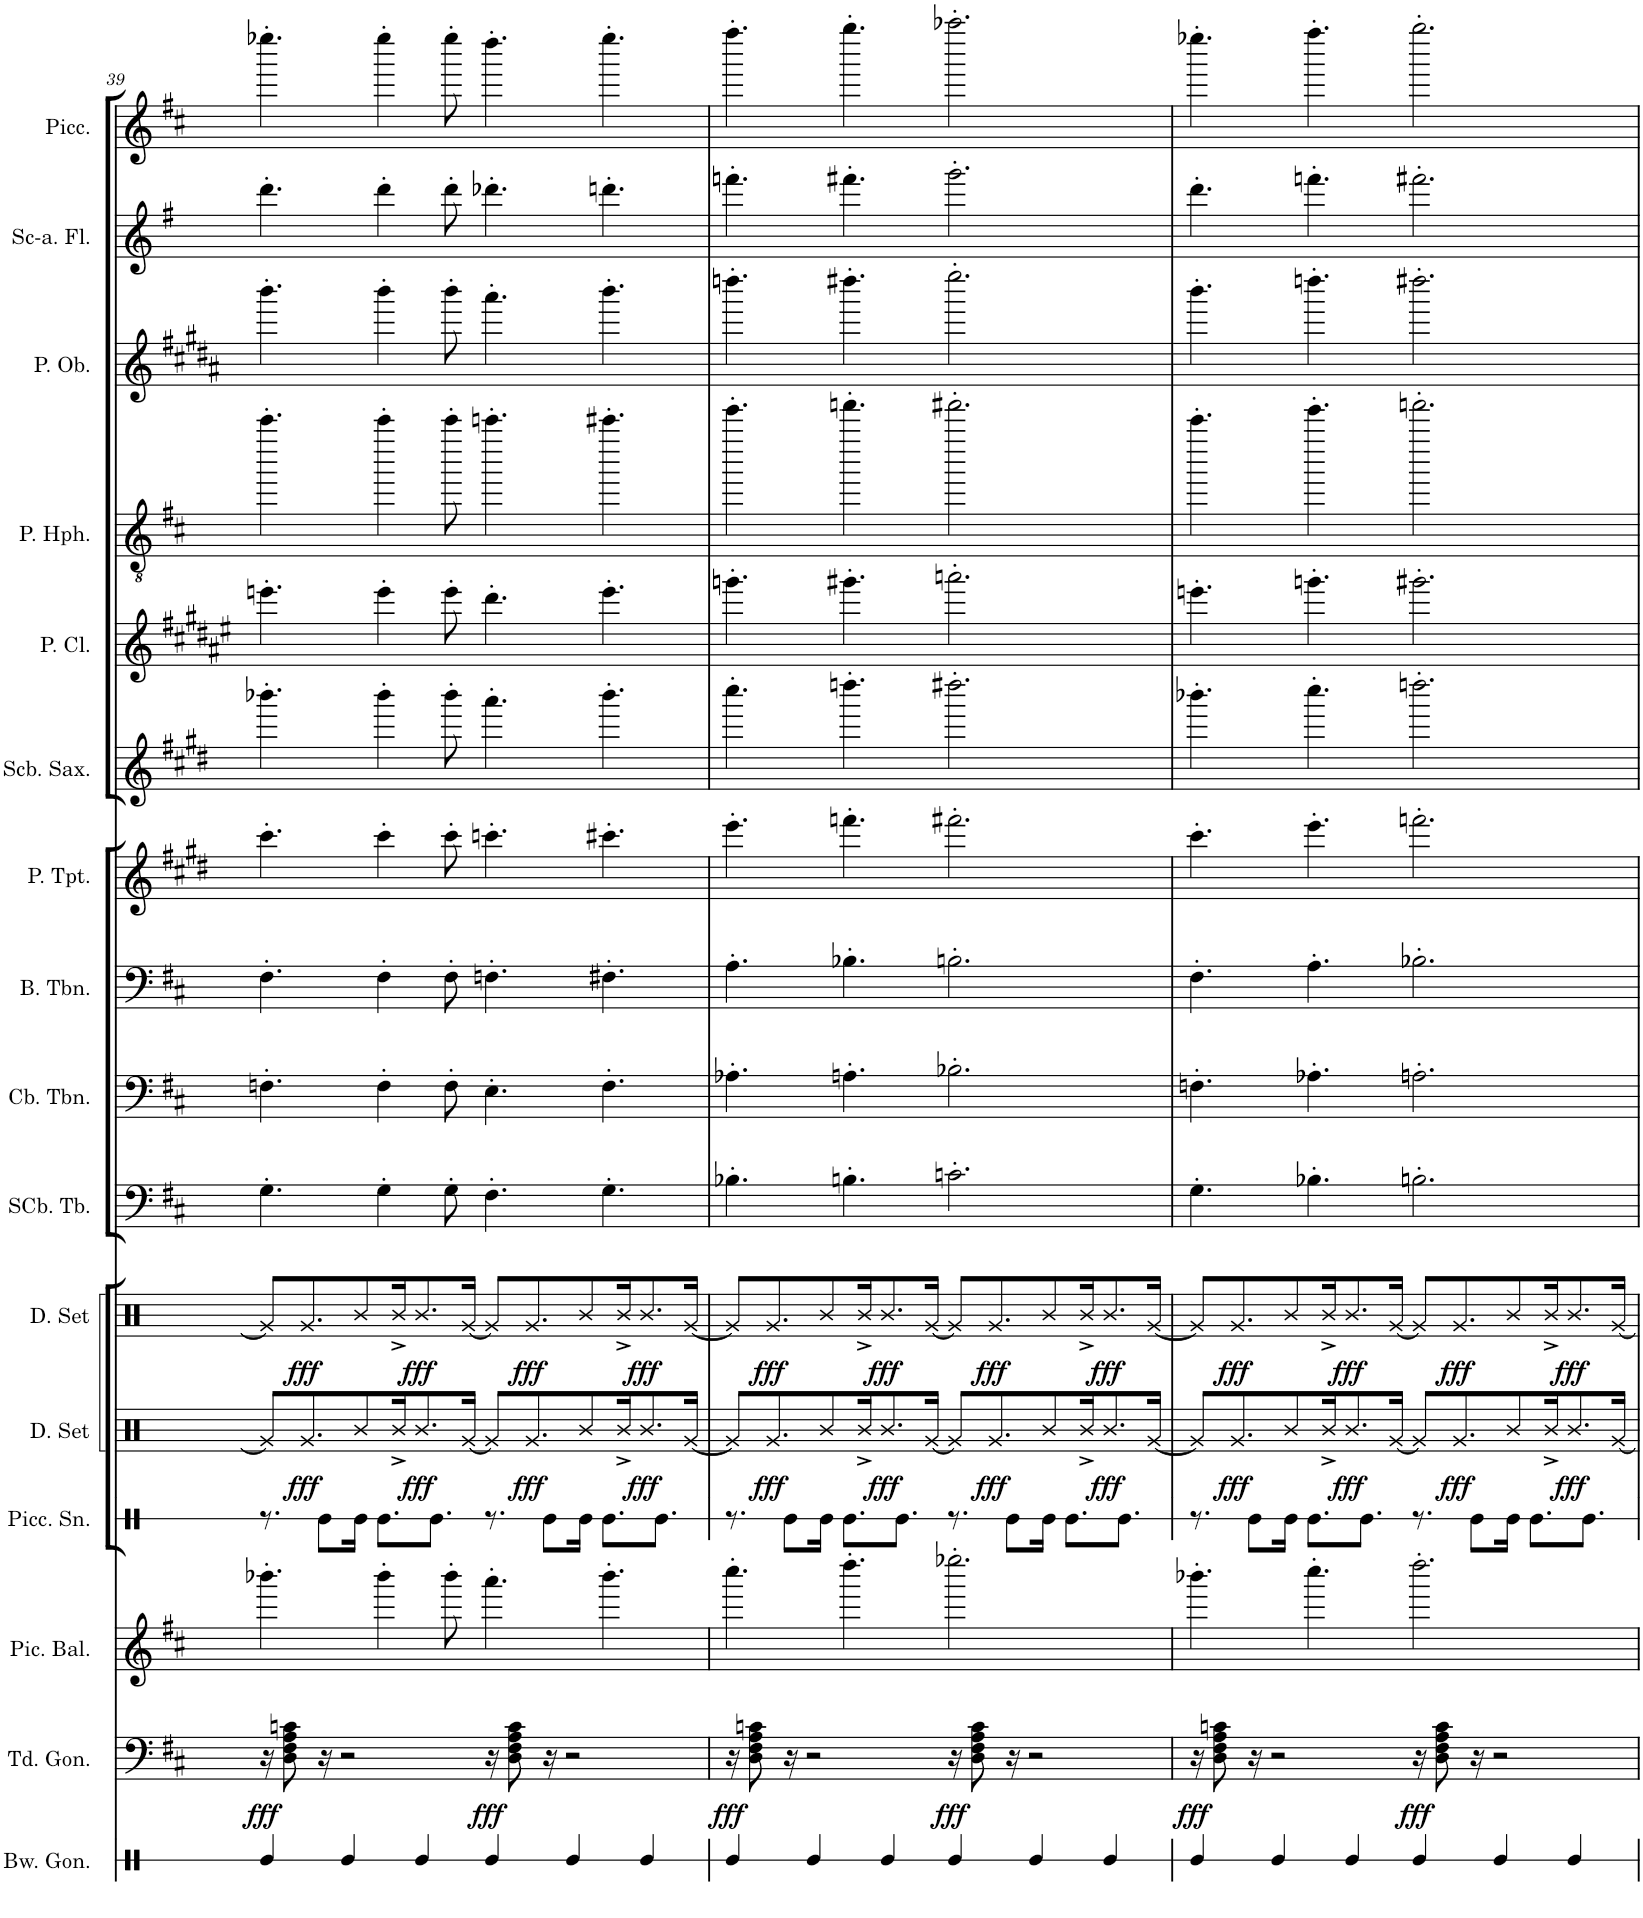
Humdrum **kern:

**kern	**kern	**dynam	**kern	**kern	**kern	**dynam	**kern	**dynam	**kern	**kern	**kern	**kern	**kern	**kern	**kern	**kern	**kern	**kern
*part16	*part15	*part15	*part14	*part13	*part12	*part12	*part11	*part11	*part10	*part9	*part8	*part7	*part6	*part5	*part4	*part3	*part2	*part1
*staff16	*staff15	*staff15	*staff14	*staff13	*staff12	*staff12	*staff11	*staff11	*staff10	*staff9	*staff8	*staff7	*staff6	*staff5	*staff4	*staff3	*staff2	*staff1
*I"Bowl Gongs	*I"Tuned Gongs	*	*I"Piccolo Balalaika	*I"Piccolo Snare	*I"Drumset	*	*I"Drumset	*	*I"Sub-Contrabass Tuba	*I"Contrabass Trombone	*I"Bass Trombone	*I"Piccolo Trumpet	*I"Subcontrabass Saxophone	*I"Piccolo Clarinet	*I"Piccolo Heckelphone	*I"Piccolo Oboe	*I"Sub Contra-alto Flute	*I"Piccolo
*I'Bw. Gon.	*I'Td. Gon.	*	*I'Pic. Bal.	*I'Picc. Sn.	*I'D. Set	*	*I'D. Set	*	*I'SCb. Tb.	*I'Cb. Tbn.	*I'B. Tbn.	*I'P. Tpt.	*I'Scb. Sax.	*I'P. Cl.	*I'P. Hph.	*I'P. Ob.	*I'Sc-a. Fl.	*I'Picc.
!!LO:PB:g=z
*clefX	*clefF4	*	*clefG2	*clefX	*clefX	*	*clefX	*	*clefF4	*clefF4	*clefF4	*clefG2	*clefG2	*clefG2	*clefGv2	*clefG2	*clefG2	*clefG2
*	*	*	*	*	*	*	*	*	*	*	*	*Trd-6c-10	*Trd22c38	*Trd-5c-8	*	*Trd-2c-3	*Trd17c29	*Trd-7c-12
*k[]	*k[f#c#]	*	*k[f#c#]	*k[]	*k[]	*	*k[]	*	*k[f#c#]	*k[f#c#]	*k[f#c#]	*k[f#c#g#d#]	*k[f#c#g#d#]	*k[f#c#g#d#a#e#]	*k[f#c#]	*k[f#c#g#d#a#]	*k[f#]	*k[f#c#]
*M12/8	*M12/8	*	*M12/8	*M12/8	*M12/8	*	*M12/8	*	*M12/8	*M12/8	*M12/8	*M12/8	*M12/8	*M12/8	*M12/8	*M12/8	*M12/8	*M12/8
=39	=39	=39	=39	=39	=39	=39	=39	=39	=39	=39	=39	=39	=39	=39	=39	=39	=39	=39
!	!	!LO:DY:b	!	!	!	!	!	!	!	!	!	!	!	!	!	!	!	!
4Re/	16r	fff	4.bbb-X'\	8.r	8Rg/L]	.	8Rg/L]	.	4.G'\	4.Fn'\	4.F#'\	4.ccc#'\	4.bbb-X'\	4.eeen'\	4.cccc#'\	4.bbb'\	4.ddd'\	4.eeee-X'\
.	8D\ 8F#\ 8A\ 8cn\	.	.	.	.	.	.	.	.	.	.	.	.	.	.	.	.	.
!	!	!	!	!	!	!LO:DY:b	!	!LO:DY:b	!	!	!	!	!	!	!	!	!	!
.	.	.	.	.	8.Rg/	fff	8.Rg/	fff	.	.	.	.	.	.	.	.	.	.
.	16r	.	.	8Re\L	.	.	.	.	.	.	.	.	.	.	.	.	.	.
4Re/	2r	.	.	.	.	.	.	.	.	.	.	.	.	.	.	.	.	.
.	.	.	.	16Re\Jk	8R/	.	8R/	.	.	.	.	.	.	.	.	.	.	.
.	.	.	4bbb-'\	8.Re\L	.	.	.	.	4G'\	4F'\	4F#'\	4ccc#'\	4bbb-'\	4eee'\	4cccc#'\	4bbb'\	4ddd'\	4eeee-'\
.	.	.	.	.	16R^/K	.	16R^/K	.	.	.	.	.	.	.	.	.	.	.
!	!	!	!	!	!	!LO:DY:b	!	!LO:DY:b	!	!	!	!	!	!	!	!	!	!
4Re/	.	.	.	.	8.R/	fff	8.R/	fff	.	.	.	.	.	.	.	.	.	.
.	.	.	.	8.Re\J	.	.	.	.	.	.	.	.	.	.	.	.	.	.
.	.	.	8bbb-'\	.	.	.	.	.	8G'\	8F'\	8F#'\	8ccc#'\	8bbb-'\	8eee'\	8cccc#'\	8bbb'\	8ddd'\	8eeee-'\
.	.	.	.	.	[16Rg/Jk	.	[16Rg/Jk	.	.	.	.	.	.	.	.	.	.	.
!	!	!LO:DY:b	!	!	!	!	!	!	!	!	!	!	!	!	!	!	!	!
4Re/	16r	fff	4.aaa'\	8.r	8Rg/L]	.	8Rg/L]	.	4.F#'\	4.E'\	4.Fn'\	4.cccn'\	4.aaa'\	4.ddd#'\	4.ccccn'\	4.aaa#'\	4.ddd-X'\	4.dddd'\
.	8D\ 8F#\ 8A\ 8c\	.	.	.	.	.	.	.	.	.	.	.	.	.	.	.	.	.
!	!	!	!	!	!	!LO:DY:b	!	!LO:DY:b	!	!	!	!	!	!	!	!	!	!
.	.	.	.	.	8.Rg/	fff	8.Rg/	fff	.	.	.	.	.	.	.	.	.	.
.	16r	.	.	8Re\L	.	.	.	.	.	.	.	.	.	.	.	.	.	.
4Re/	2r	.	.	.	.	.	.	.	.	.	.	.	.	.	.	.	.	.
.	.	.	.	16Re\Jk	8R/	.	8R/	.	.	.	.	.	.	.	.	.	.	.
.	.	.	4.bbb-'\	8.Re\L	.	.	.	.	4.G'\	4.F'\	4.F#X'\	4.ccc#X'\	4.bbb-'\	4.eee'\	4.cccc#X'\	4.bbb'\	4.dddn'\	4.eeee-'\
.	.	.	.	.	16R^/K	.	16R^/K	.	.	.	.	.	.	.	.	.	.	.
!	!	!	!	!	!	!LO:DY:b	!	!LO:DY:b	!	!	!	!	!	!	!	!	!	!
4Re/	.	.	.	.	8.R/	fff	8.R/	fff	.	.	.	.	.	.	.	.	.	.
.	.	.	.	8.Re\J	.	.	.	.	.	.	.	.	.	.	.	.	.	.
.	.	.	.	.	[16Rg/Jk	.	[16Rg/Jk	.	.	.	.	.	.	.	.	.	.	.
=40	=40	=40	=40	=40	=40	=40	=40	=40	=40	=40	=40	=40	=40	=40	=40	=40	=40	=40
!	!	!LO:DY:b	!	!	!	!	!	!	!	!	!	!	!	!	!	!	!	!
4Re/	16r	fff	4.cccc#'\	8.r	8Rg/L]	.	8Rg/L]	.	4.B-X'\	4.A-X'\	4.A'\	4.eee'\	4.cccc#'\	4.gggn'\	4.eeee'\	4.ddddn'\	4.fffn'\	4.ffff#'\
.	8D\ 8F#\ 8A\ 8cn\	.	.	.	.	.	.	.	.	.	.	.	.	.	.	.	.	.
!	!	!	!	!	!	!LO:DY:b	!	!LO:DY:b	!	!	!	!	!	!	!	!	!	!
.	.	.	.	.	8.Rg/	fff	8.Rg/	fff	.	.	.	.	.	.	.	.	.	.
.	16r	.	.	8Re\L	.	.	.	.	.	.	.	.	.	.	.	.	.	.
4Re/	2r	.	.	.	.	.	.	.	.	.	.	.	.	.	.	.	.	.
.	.	.	.	16Re\Jk	8R/	.	8R/	.	.	.	.	.	.	.	.	.	.	.
.	.	.	4.dddd'\	8.Re\L	.	.	.	.	4.Bn'\	4.An'\	4.B-X'\	4.fffn'\	4.ddddn'\	4.ggg#X'\	4.ffffn'\	4.dddd#X'\	4.fff#X'\	4.gggg'\
.	.	.	.	.	16R^/K	.	16R^/K	.	.	.	.	.	.	.	.	.	.	.
!	!	!	!	!	!	!LO:DY:b	!	!LO:DY:b	!	!	!	!	!	!	!	!	!	!
4Re/	.	.	.	.	8.R/	fff	8.R/	fff	.	.	.	.	.	.	.	.	.	.
.	.	.	.	8.Re\J	.	.	.	.	.	.	.	.	.	.	.	.	.	.
.	.	.	.	.	[16Rg/Jk	.	[16Rg/Jk	.	.	.	.	.	.	.	.	.	.	.
!	!	!LO:DY:b	!	!	!	!	!	!	!	!	!	!	!	!	!	!	!	!
4Re/	16r	fff	2.eeee-X'\	8.r	8Rg/L]	.	8Rg/L]	.	2.cn'\	2.B-X'\	2.Bn'\	2.fff#X'\	2.dddd#X'\	2.aaan'\	2.ffff#X'\	2.eeee'\	2.ggg'\	2.aaaa-X'\
.	8D\ 8F#\ 8A\ 8c\	.	.	.	.	.	.	.	.	.	.	.	.	.	.	.	.	.
!	!	!	!	!	!	!LO:DY:b	!	!LO:DY:b	!	!	!	!	!	!	!	!	!	!
.	.	.	.	.	8.Rg/	fff	8.Rg/	fff	.	.	.	.	.	.	.	.	.	.
.	16r	.	.	8Re\L	.	.	.	.	.	.	.	.	.	.	.	.	.	.
4Re/	2r	.	.	.	.	.	.	.	.	.	.	.	.	.	.	.	.	.
.	.	.	.	16Re\Jk	8R/	.	8R/	.	.	.	.	.	.	.	.	.	.	.
.	.	.	.	8.Re\L	.	.	.	.	.	.	.	.	.	.	.	.	.	.
.	.	.	.	.	16R^/K	.	16R^/K	.	.	.	.	.	.	.	.	.	.	.
!	!	!	!	!	!	!LO:DY:b	!	!LO:DY:b	!	!	!	!	!	!	!	!	!	!
4Re/	.	.	.	.	8.R/	fff	8.R/	fff	.	.	.	.	.	.	.	.	.	.
.	.	.	.	8.Re\J	.	.	.	.	.	.	.	.	.	.	.	.	.	.
.	.	.	.	.	[16Rg/Jk	.	[16Rg/Jk	.	.	.	.	.	.	.	.	.	.	.
=41	=41	=41	=41	=41	=41	=41	=41	=41	=41	=41	=41	=41	=41	=41	=41	=41	=41	=41
!	!	!LO:DY:b	!	!	!	!	!	!	!	!	!	!	!	!	!	!	!	!
4Re/	16r	fff	4.bbb-X'\	8.r	8Rg/L]	.	8Rg/L]	.	4.G'\	4.Fn'\	4.F#'\	4.ccc#'\	4.bbb-X'\	4.eeen'\	4.cccc#'\	4.bbb'\	4.ddd'\	4.eeee-X'\
.	8D\ 8F#\ 8A\ 8cn\	.	.	.	.	.	.	.	.	.	.	.	.	.	.	.	.	.
!	!	!	!	!	!	!LO:DY:b	!	!LO:DY:b	!	!	!	!	!	!	!	!	!	!
.	.	.	.	.	8.Rg/	fff	8.Rg/	fff	.	.	.	.	.	.	.	.	.	.
.	16r	.	.	8Re\L	.	.	.	.	.	.	.	.	.	.	.	.	.	.
4Re/	2r	.	.	.	.	.	.	.	.	.	.	.	.	.	.	.	.	.
.	.	.	.	16Re\Jk	8R/	.	8R/	.	.	.	.	.	.	.	.	.	.	.
.	.	.	4.cccc#'\	8.Re\L	.	.	.	.	4.B-X'\	4.A-X'\	4.A'\	4.eee'\	4.cccc#'\	4.gggn'\	4.eeee'\	4.ddddn'\	4.fffn'\	4.ffff#'\
.	.	.	.	.	16R^/K	.	16R^/K	.	.	.	.	.	.	.	.	.	.	.
!	!	!	!	!	!	!LO:DY:b	!	!LO:DY:b	!	!	!	!	!	!	!	!	!	!
4Re/	.	.	.	.	8.R/	fff	8.R/	fff	.	.	.	.	.	.	.	.	.	.
.	.	.	.	8.Re\J	.	.	.	.	.	.	.	.	.	.	.	.	.	.
.	.	.	.	.	[16Rg/Jk	.	[16Rg/Jk	.	.	.	.	.	.	.	.	.	.	.
!	!	!LO:DY:b	!	!	!	!	!	!	!	!	!	!	!	!	!	!	!	!
4Re/	16r	fff	2.dddd'\	8.r	8Rg/L]	.	8Rg/L]	.	2.Bn'\	2.An'\	2.B-X'\	2.fffn'\	2.ddddn'\	2.ggg#X'\	2.ffffn'\	2.dddd#X'\	2.fff#X'\	2.gggg'\
.	8D\ 8F#\ 8A\ 8c\	.	.	.	.	.	.	.	.	.	.	.	.	.	.	.	.	.
!	!	!	!	!	!	!LO:DY:b	!	!LO:DY:b	!	!	!	!	!	!	!	!	!	!
.	.	.	.	.	8.Rg/	fff	8.Rg/	fff	.	.	.	.	.	.	.	.	.	.
.	16r	.	.	8Re\L	.	.	.	.	.	.	.	.	.	.	.	.	.	.
4Re/	2r	.	.	.	.	.	.	.	.	.	.	.	.	.	.	.	.	.
.	.	.	.	16Re\Jk	8R/	.	8R/	.	.	.	.	.	.	.	.	.	.	.
.	.	.	.	8.Re\L	.	.	.	.	.	.	.	.	.	.	.	.	.	.
.	.	.	.	.	16R^/K	.	16R^/K	.	.	.	.	.	.	.	.	.	.	.
!	!	!	!	!	!	!LO:DY:b	!	!LO:DY:b	!	!	!	!	!	!	!	!	!	!
4Re/	.	.	.	.	8.R/	fff	8.R/	fff	.	.	.	.	.	.	.	.	.	.
.	.	.	.	8.Re\J	.	.	.	.	.	.	.	.	.	.	.	.	.	.
.	.	.	.	.	[16Rg/Jk	.	[16Rg/Jk	.	.	.	.	.	.	.	.	.	.	.
=	=	=	=	=	=	=	=	=	=	=	=	=	=	=	=	=	=	=
*-	*-	*-	*-	*-	*-	*-	*-	*-	*-	*-	*-	*-	*-	*-	*-	*-	*-	*-
